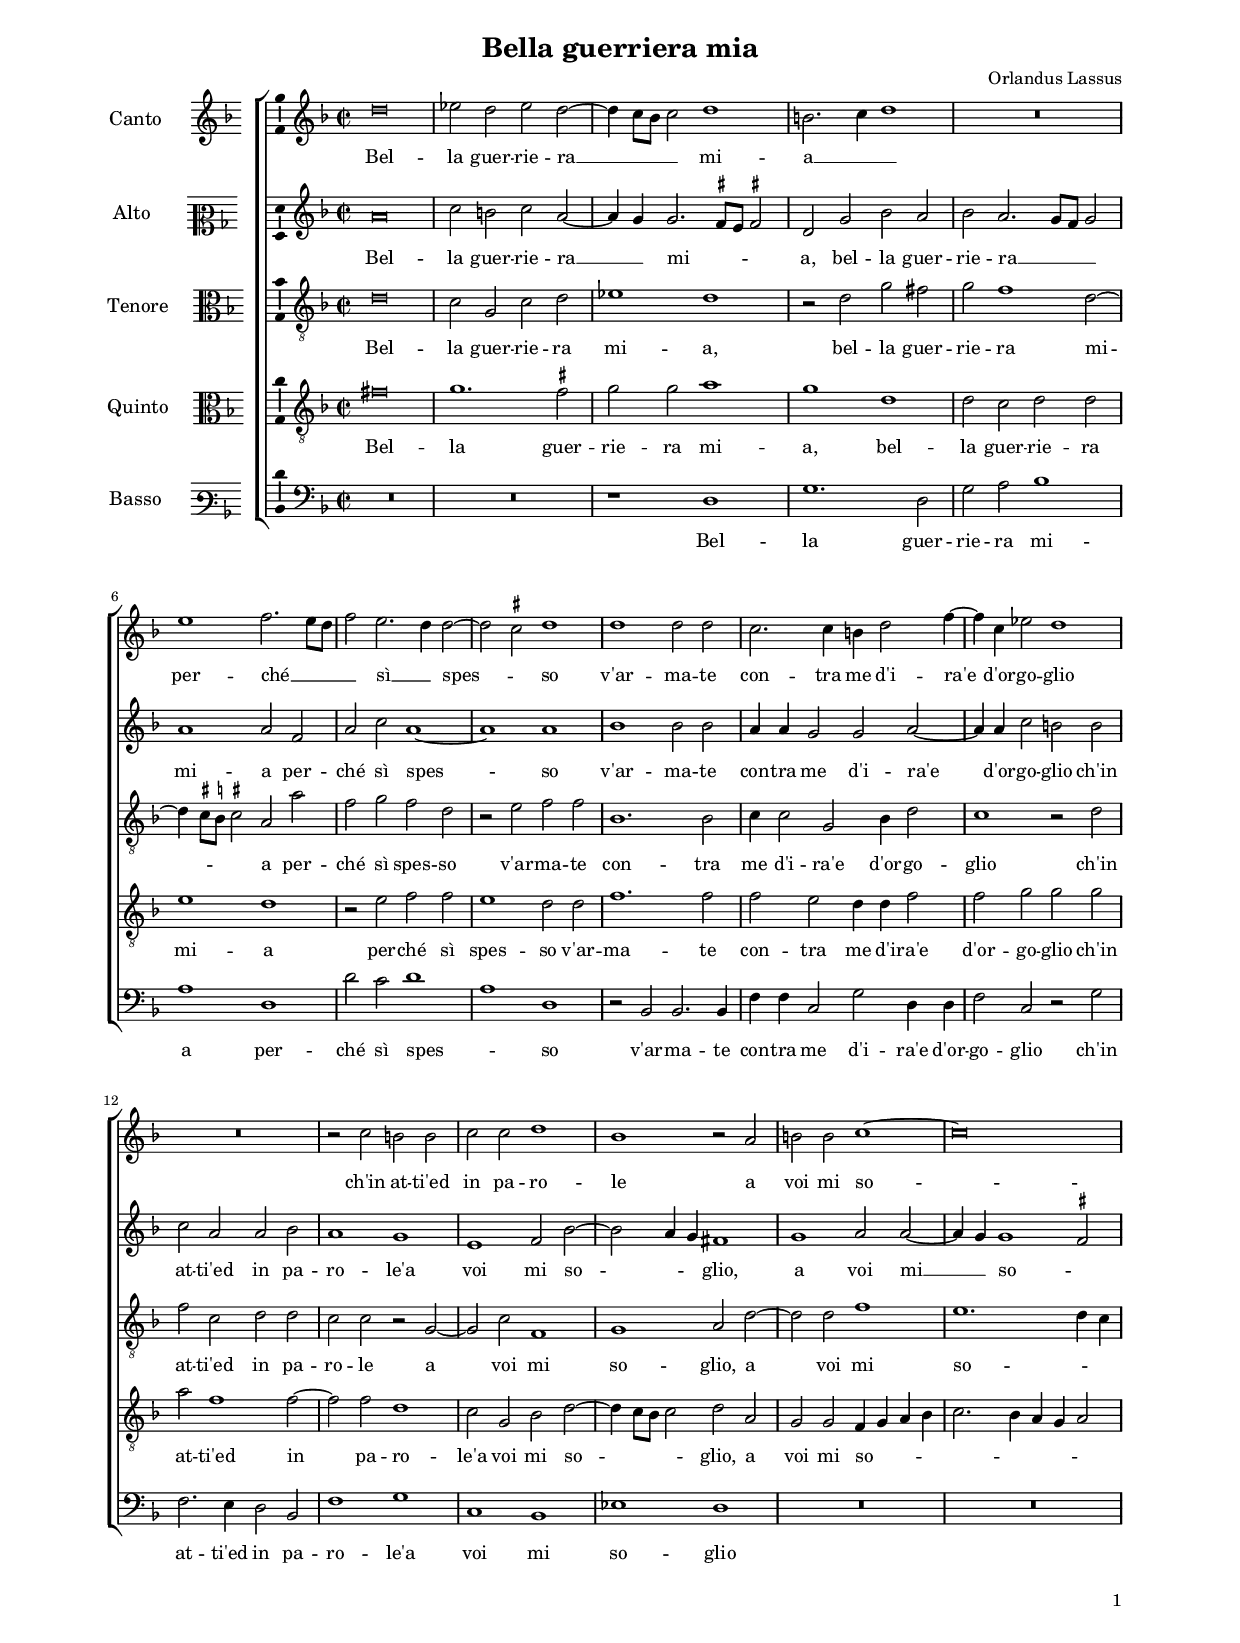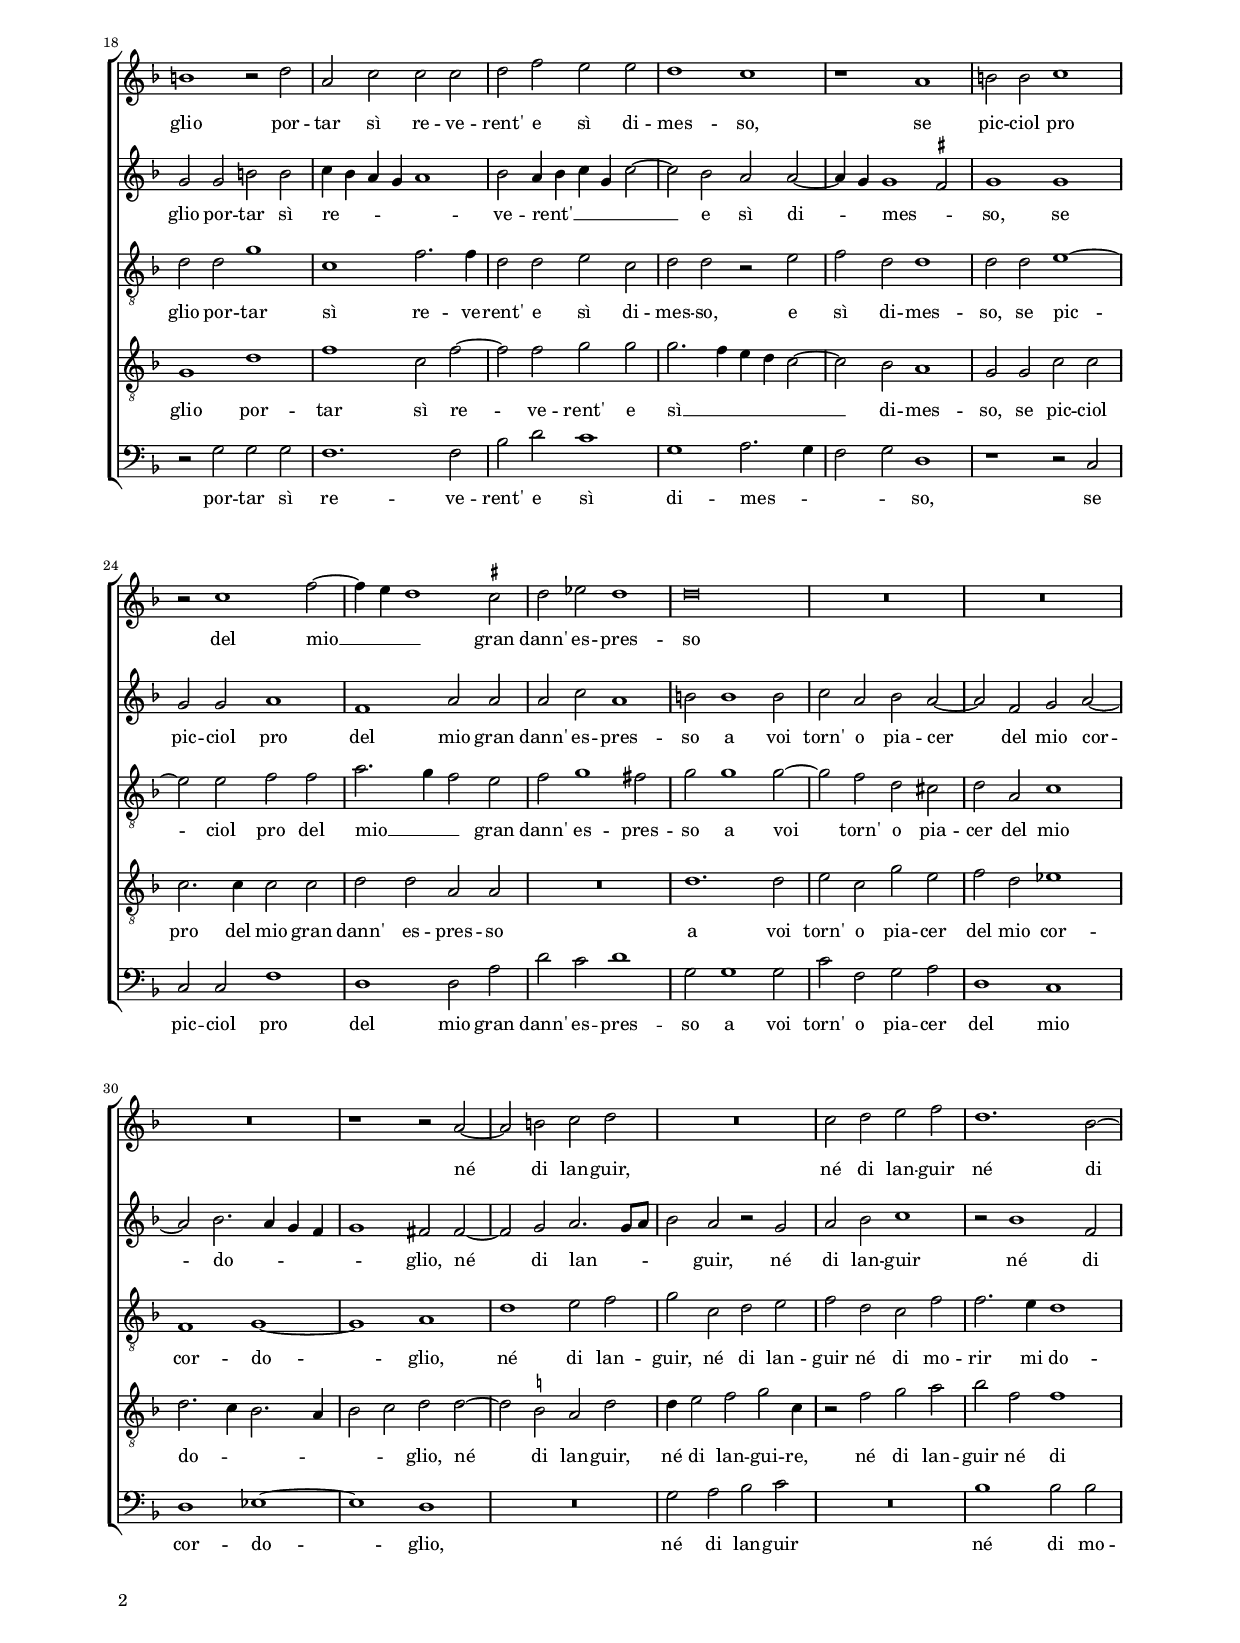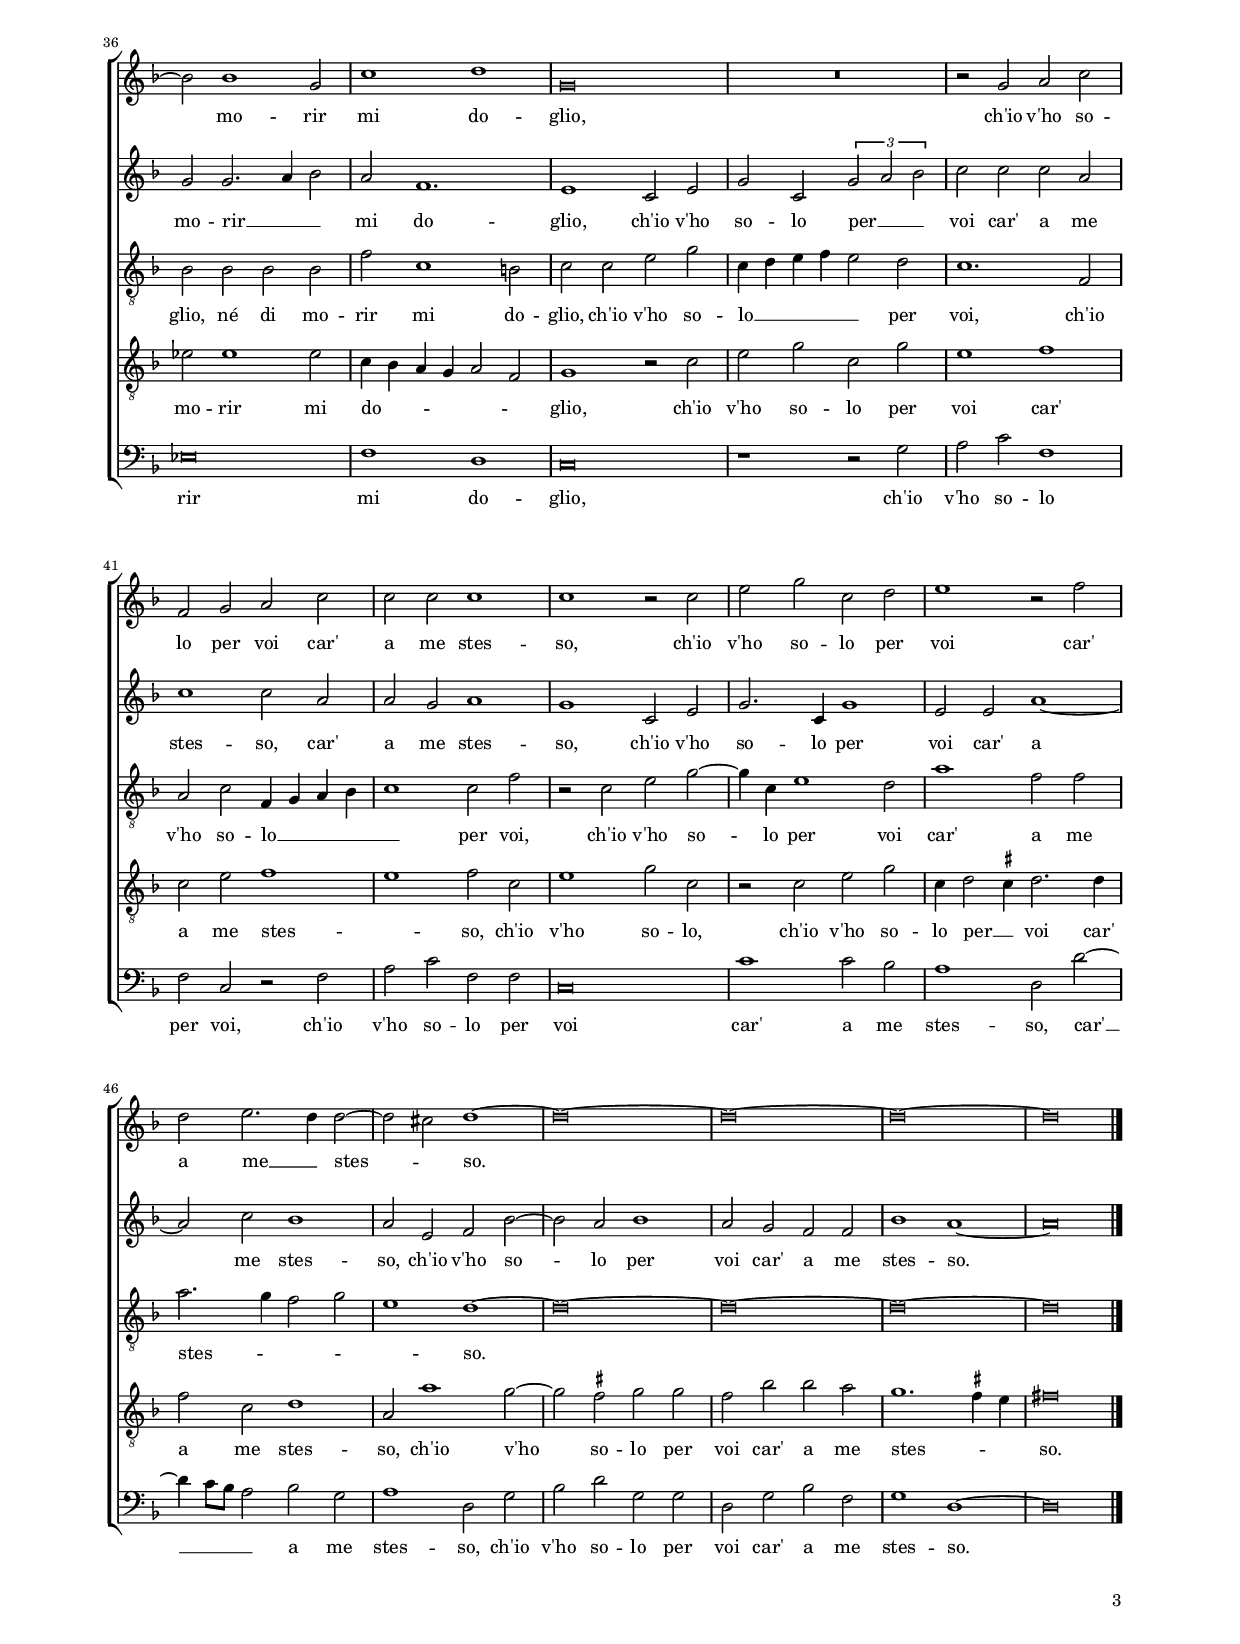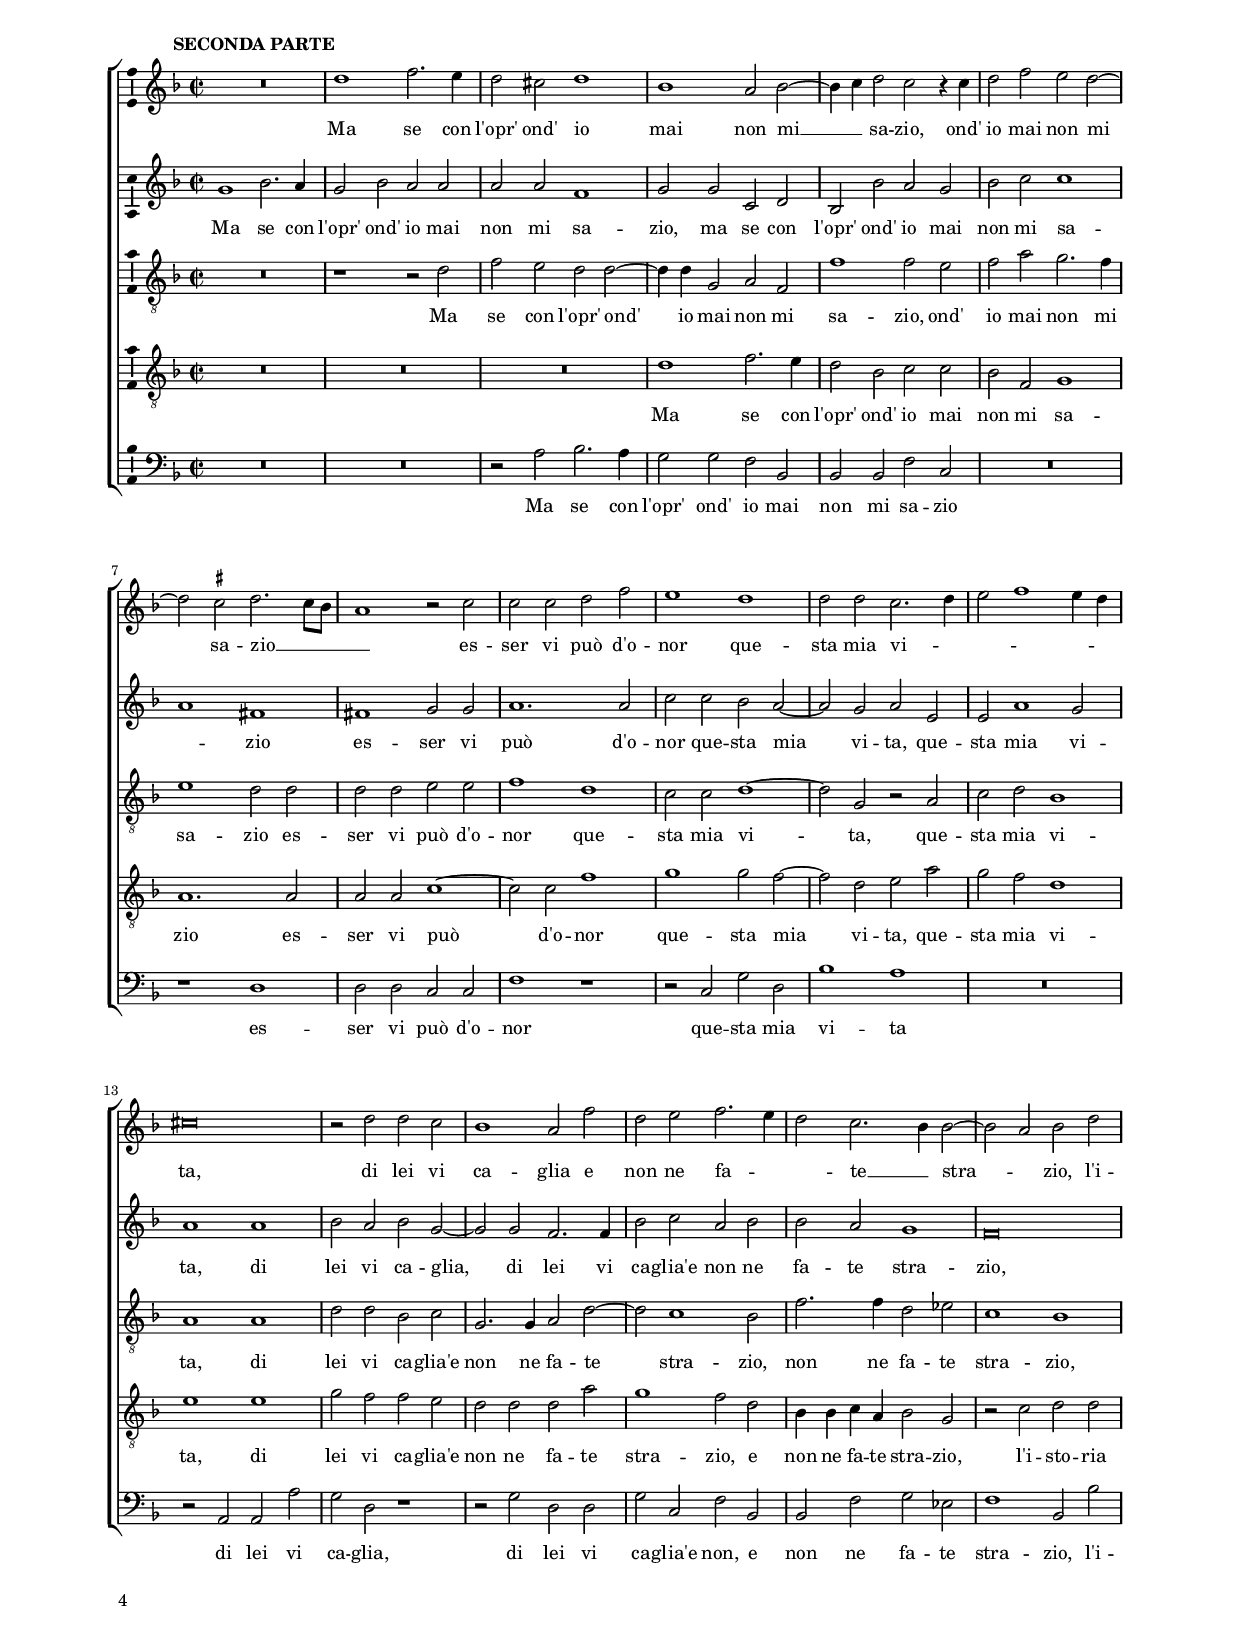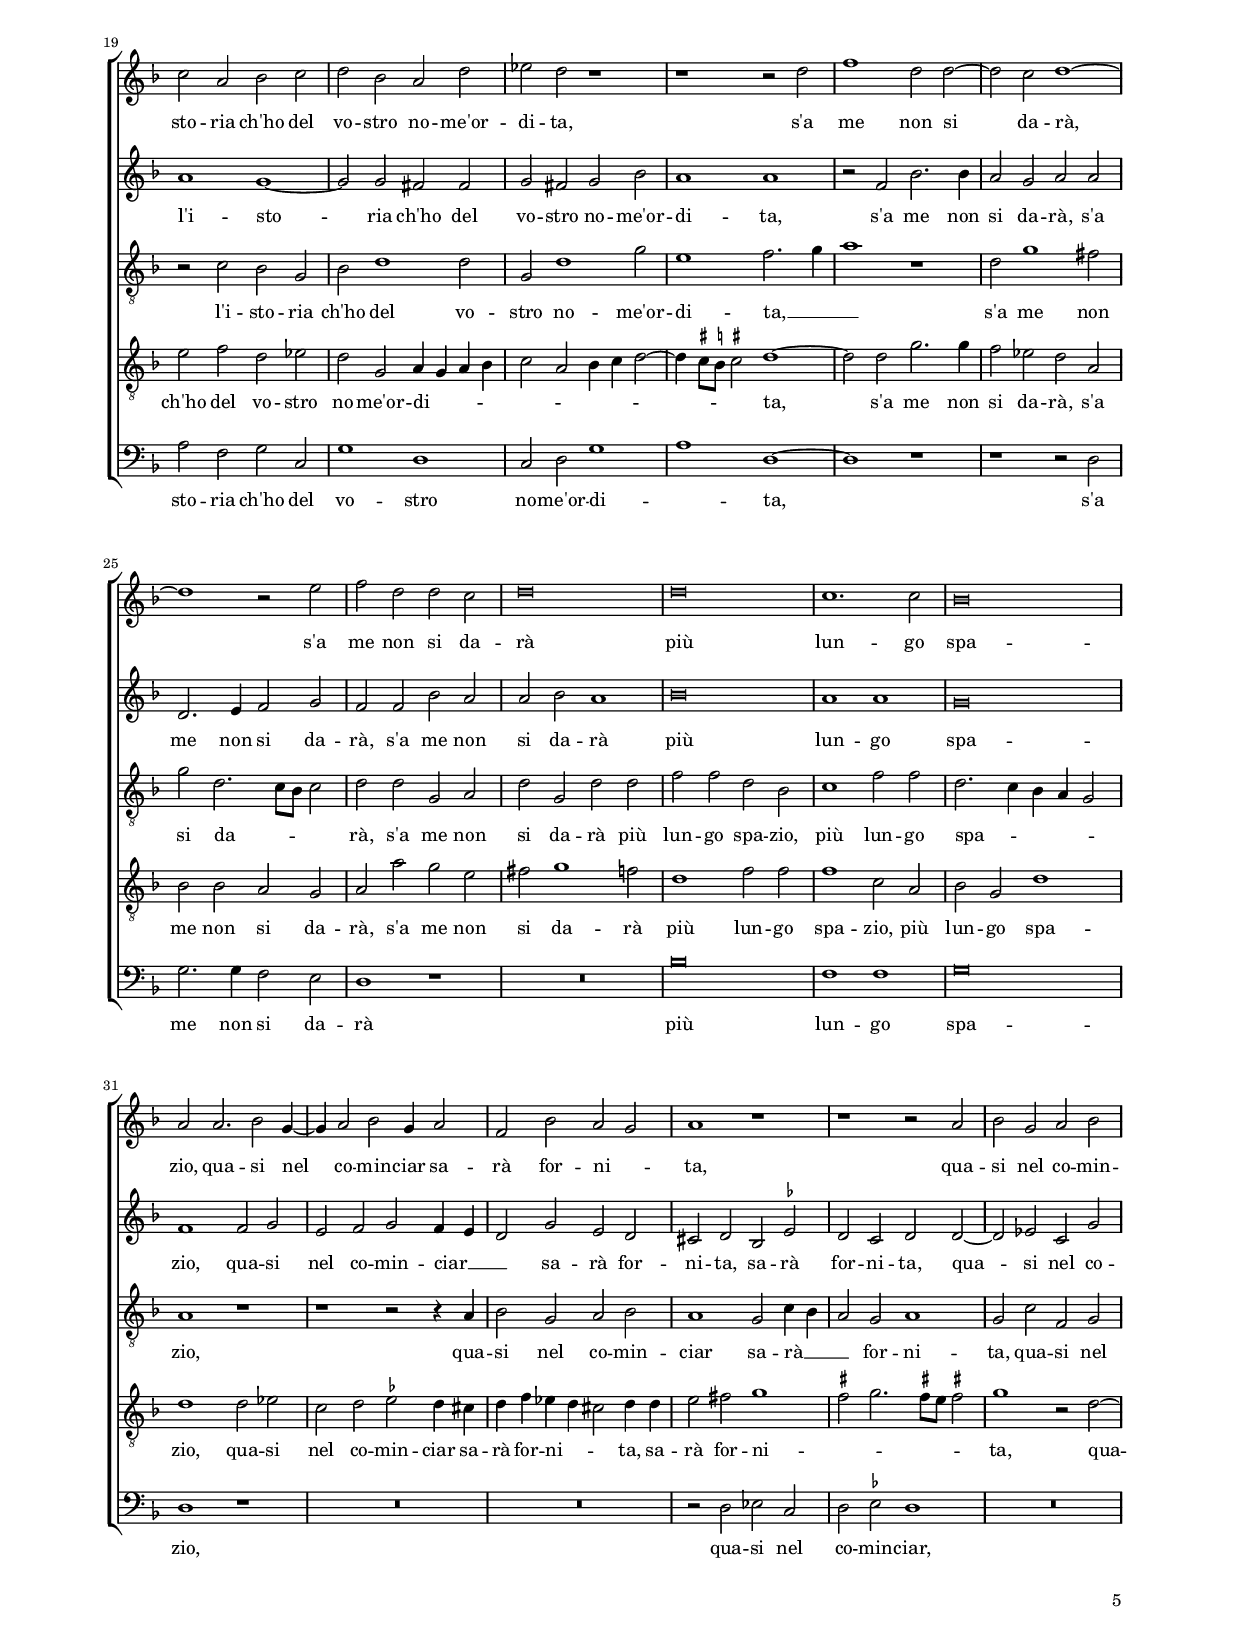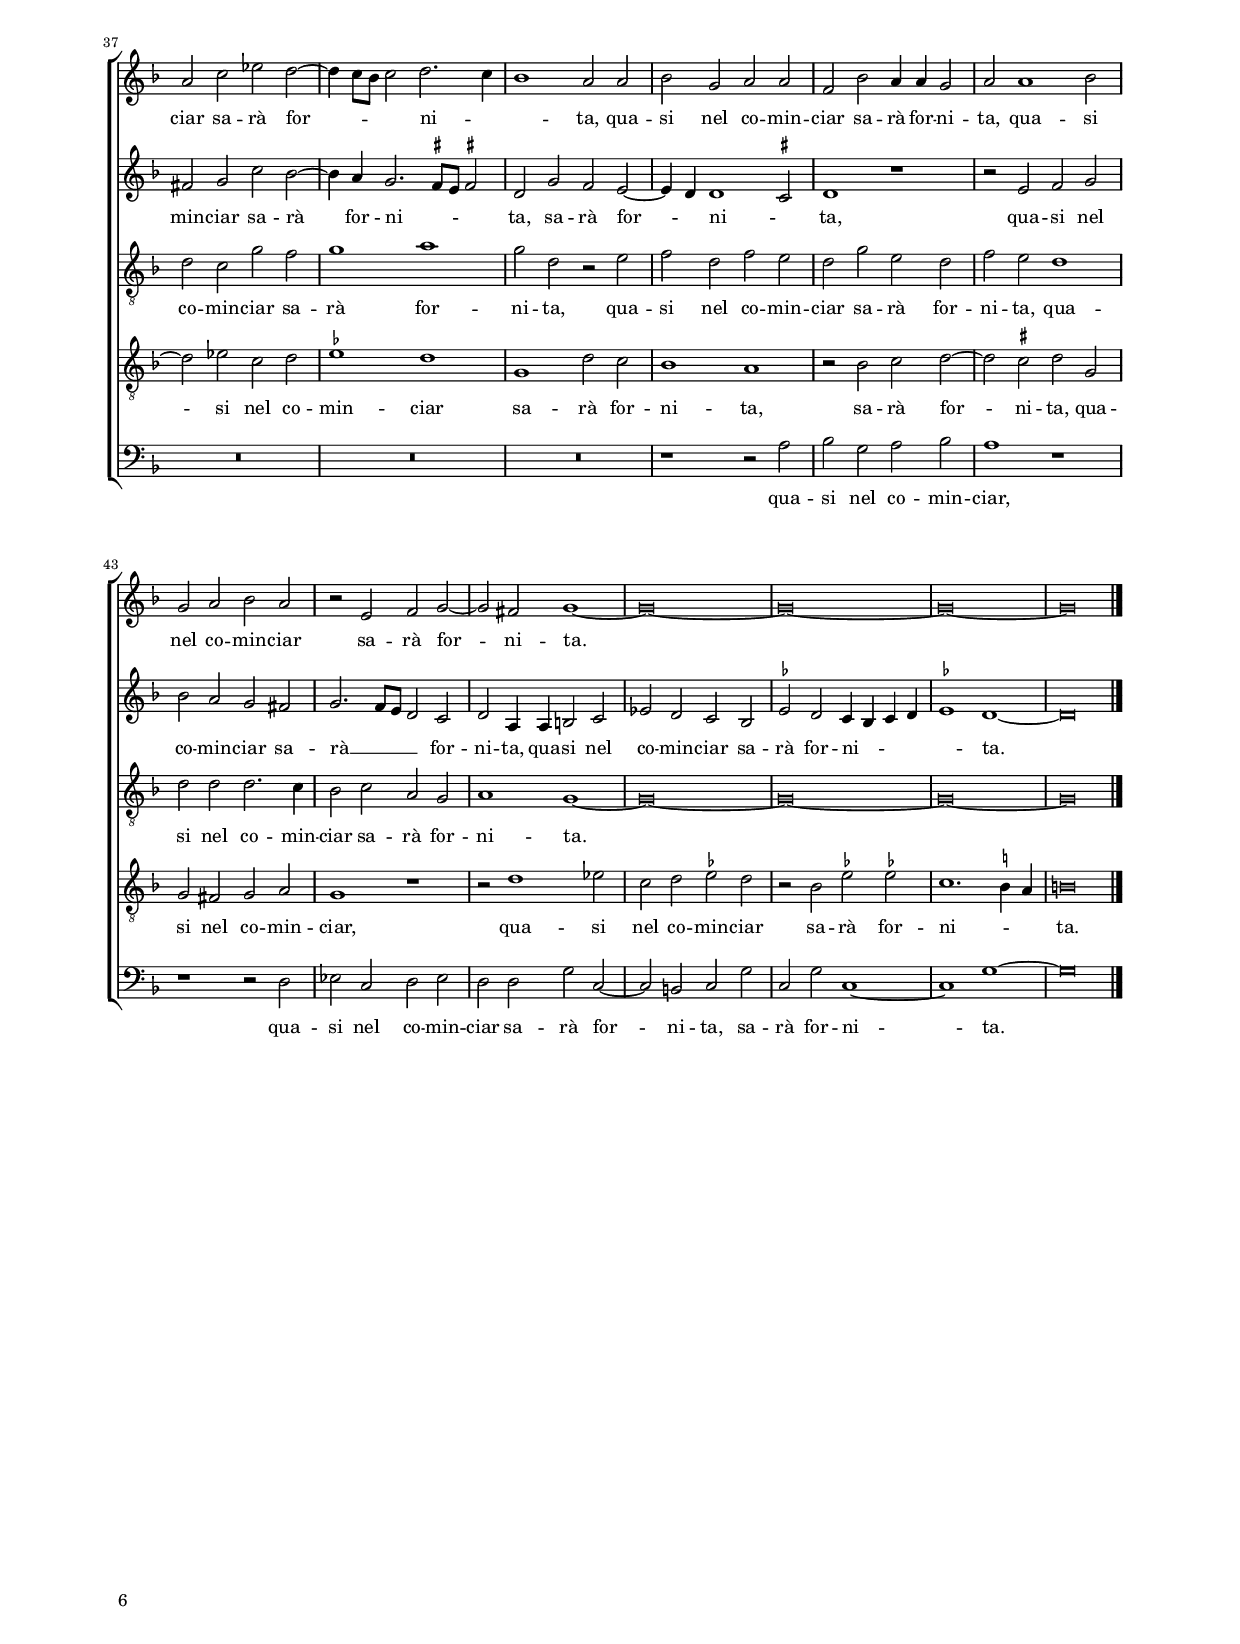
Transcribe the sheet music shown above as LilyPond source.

\header
{
  title="Bella guerriera mia"
  composer="Orlandus Lassus"
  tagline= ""
}

\version "2.24.1"
\language deutsch
#(set-global-staff-size 15)
% #(set-default-paper-size "letter")
#(ly:set-option 'point-and-click #f)

	
	ficta = { \once \set suggestAccidentals = ##t }
	
	forget = #(define-music-function (music) (ly:music?) #{
		\accidentalStyle forget
		$music
		\accidentalStyle default
		#})


\paper
	{
	top-margin = 1.8 \cm
	bottom-margin = 1.2 \cm
	left-margin = 2 \cm
	right-margin = 2 \cm
	ragged-bottom = ##f
	ragged-last-bottom = ##t
	print-page-number = ##f
	score-system-spacing = #'((basic-distance . 17) (minimum-distance . 14) (padding . 5) (strechability . 150))
	system-system-spacing = #'((basic-distance . 17) (minimum-distance . 14) (padding . 5) (strechability . 150))
	oddFooterMarkup=\markup   \fill-line { "" \fromproperty #'page:page-number-string }
	evenFooterMarkup=\markup  \fill-line { \fromproperty #'page:page-number-string "" }
	last-bottom-spacing = #'((basic-distance . 12) (minimum-distance . 7) (padding . 4))
%	systems-per-page = 3
%	page-count = 6
%	min-systems-per-page = 3
	}

global = {
	\key f \major
	\time 2/2 \set Score.measureLength = #(ly:make-moment 2/1)
	\set Score.tempoHideNote = ##t
	\tempo 2 = 90
	\skip 1*2*51 \bar "|."
	}
	

incipitcantus = \markup { \score {
	{
	\set Staff.instrumentName = \markup { \fontsize #1 "Canto" }
	\key f \major
	\clef violin
	s4 \bar ""
	}
	\layout  {
	raggedright = ##t
	indent = 1.8 \cm
	line-width = 2.5 \cm
	\context { \Staff \remove Time_signature_engraver }
	\override Staff.Clef.Y-extent = #'(0 . 0)
	}} \hspace #1 }
      
      
incipitaltus = \markup { \score {
	{
	\set Staff.instrumentName = \markup { \fontsize #1 "Alto" }
	\key f \major
	\clef mezzosoprano
	s4 \bar ""
	}
	\layout  {
	raggedright = ##t
	indent = 1.8 \cm
	line-width = 2.5 \cm
	\context { \Staff \remove Time_signature_engraver }
	\override Staff.Clef.Y-extent = #'(0 . 0)
	}} \hspace #1 }


incipittenor = \markup { \score {
	{
	\set Staff.instrumentName = \markup { \fontsize #1 "Tenore" }
	\key f \major
	\clef alto
	s4 \bar ""
	}
	\layout  {
	raggedright = ##t
	indent = 1.8 \cm
	line-width = 2.5 \cm
	\context { \Staff \remove Time_signature_engraver }
	\override Staff.Clef.Y-extent = #'(0 . 0)
	}} \hspace #1 }
      
      
incipitquintus = \markup { \score {
	{
	\set Staff.instrumentName = \markup { \fontsize #1 "Quinto" }
	\key f \major
	\clef alto
	s4 \bar ""
	}
	\layout  {
	raggedright = ##t
	indent = 1.8 \cm
	line-width = 2.5 \cm
	\context { \Staff \remove Time_signature_engraver }
	\override Staff.Clef.Y-extent = #'(0 . 0)
	}} \hspace #1 }
      
      
incipitbassus = \markup { \score {
	{
	\set Staff.instrumentName = \markup { \fontsize #1 "Basso" }
	\key f \major
	\clef varbaritone
	s4 \bar ""
	}
	\layout  {
	raggedright = ##t
	indent = 1.8 \cm
	line-width = 2.5 \cm
	\context { \Staff \remove Time_signature_engraver }
	\override Staff.Clef.Y-extent = #'(0 . 0)
	}} \hspace #1 }


cantus =  \relative c''
	{
	d\breve
	es2 d es d~
	d4 c8 b c2 d1
	h2. c4 d1
%5
	R\breve | \break \noPageBreak
	e1 f2. e8 d
	f2 e2. d4 d2~
	d2 \ficta cis d1
	d1 d2 d
%10
	c2. c4 h4 d2 f4~ |
	f4 c es2 d1 \break \noPageBreak
	R\breve
	r2 c h h
	c2 c d1
%15
	b1 r2 a |
	h2 h c1~
	c\breve \pageBreak
	h1 r2 d
	a2 c c c
%20
	d2 f e e |
	d1 c
	r1 a
	h2 h c1
	r2 c1 f2~
%25
	f4 e d1 \ficta cis2 |
	d2 es d1
	d\breve
	R\breve
	R\breve
%30
	R\breve |
	r1 r2 a~
	a2 h c d
	R\breve
	c2 d e f
%35
	d1. b2~ |
	b2 b1 g2
	c1 d
	g,\breve
	R\breve
%40
	r2 g a c |
	f,2 g a c
	c2 c c1
	c1 r2 c
	e2 g c, d
%45
	e1 r2 f |
	d2 e2. d4 d2~
	d2 cis d1~
	d\breve~
	d\breve~
%50
	d\breve~
	d\breve |
	}


altus =  \relative c'
	{
	a'\breve
	c2 h c a~
	a4 g g2. \ficta fis8 e \ficta fis!2
	d2 g b a
%5
	b2 a2. g8 f g2 |
	a1 a2 f
	a2 c a1~
	a1 a
	b1 b2 b
%10
	a4 a g2 g a~ |
	a4 a c2 h h
	c2 a a b
	a1 g
	e1 f2 b~
%15
	b2 a4 g fis1 |
	g1 a2 a~
	a4 g g1 \ficta fis2
	g2 g h h
	c4 b a g a1
%20
	b2 a4 b c g c2~ |
	c2 b a a~
	a4 g g1 \ficta fis2
	g1 g
	g2 g a1
%25
	f1 a2 a |
	a2 c a1
	h2 h1 h2
	c2 a b a~
	a2 f g a~
%30
	a2 b2. a4 g f |
	g1 fis2 fis~
	fis2 g a2. g8 a
	b2 a r g
	a2 b c1
%35
	r2 b1 f2 |
	g2 g2. a4 b2
	a2 f1.
	e1 c2 e
	g2 c, \tuplet 3/2 { g'2 a b }
%40
	c2 c c a |
	c1 c2 a
	a2 g a1
	g1 c,2 e
	g2. c,4 g'1
%45
	e2 e a1~ |
	a2 c b1
	a2 e f b~
	b2 a b1
	a2 g f f
%50
	b1 a~ |
	a\breve |
	}


tenor =  \relative c'
	{
	d\breve
	c2 g c d
	es1 d
	r2 d g fis
%5
	g2 f1 d2~ |
	d4 \ficta \ficta cis8 \ficta h \ficta cis!2 a a'
	f2 g f d
	r2 e f f
	b,1. b2
%10
	c4 c2 g b4 d2 |
	c1 r2 d
	f2 c d d
	c2 c r g~
	g2 c f,1
%15
	g1 a2 d~ |
	d2 d f1
	e1. d4 c
	d2 d g1
	c,1 f2. f4
%20
	d2 d e2 c |
	d2 d r e
	f2 d d1
	d2 d e1~
	e2 e f f
%25
	a2. g4 f2 e |
	f2 g1 fis2
	g2 g1 g2~
	g2 f d cis
	d2 a c1
%30
	f,1 g~ |
	g1 a
	d1 e2 f
	g2 c, d e
	f2 d c f
%35
	f2. e4 d1 |
	b2 b b b
	f'2 c1 h2
	c2 c e g
	c,4 d e f e2 d
%40
	c1. f,2 |
	a2 c f,4 g a b
	c1 c2 f
	r2 c e g~
	g4 c, e1 d2
%45
	a'1 f2 f |
	a2. g4 f2 g
	e1 d~
	d\breve~
	d\breve~
%50
	d\breve~
	d\breve |
	}


quintus  =  \relative c'
	{
	fis\breve
	g1. \ficta fis2
	g2 g a1
	g1 d
%5
	d2 c d d |
	e1 d
	r2 e f f
	e1 d2 d
	f1. f2
%10
	f2 e d4 d f2 |
	f2 g g g
	a2 f1 f2~
	f2 f d1
	c2 g b d~
%15
	d4 c8 b c2 d2 a  |
	g2 g f4 g a b
	c2. b4 a g a2
	g1 d'
	f1 c2 f~
%20
	f2 f g g |
	g2. f4 e d c2~
	c2 b a1
	g2 g c c
	c2. c4 c2 c
%25
	d2 d a a |
	R\breve
	d1. d2
	e2 c g' e
	f2 d es1
%30
	d2. c4 b2. a4 |
	b2 c d d~
	d2 \ficta h a d
	d4 e2 f g c,4
	r2 f g a
%35
	b2 f f1 |
	es2 es1 es2
	c4 b a g a2 f
	g1 r2 c
	e2 g c, g'
%40
	e1 f |
	c2 e f1
	e1 f2 c
	e1 g2 c,
	r2 c e g
%45
	c,4 d2 \ficta cis4 d2. d4 |
	f2 c d1
	a2 a'1 g2~
	g2 \ficta fis g g
	f2 b b a
%50
	g1. \ficta fis4 e |
	fis\breve |
	}


bassus  =  \relative c
	{
	R\breve
	R\breve
	r1 d
	g1. d2
%5
	g2 a b1 |
	a1 d,
	d'2 c d1
	a1 d,
	r2 b b2. b4
%10
	f'4 f c2 g' d4 d |
	f2 c r g'
	f2. e4 d2 b
	f'1 g
	c,1 b
%15
	es1 d |
	R\breve
	R\breve
	r2 g g g
	f1. f2
%20
	b2 d c1 |
	g1 a2. g4
	f2 g d1
	r1 r2 c
	c2 c f1
%25
	d1 d2 a' |
	d2 c d1
	g,2 g1 g2
	c2 f, g a
	d,1 c
%30
	d1 es~ |
	es1 d
	R\breve
	g2 a b c
	R\breve
%35
	b1 b2 b |
	es,\breve
	f1 d
	c\breve
	r1 r2 g'
%40
	a2 c f,1 |
	f2 c r f
	a2 c f, f
	c\breve
	c'1 c2 b
%45
	a1 d,2 d'~ |
	d4 c8 b a2 b g
	a1 d,2 g
	b2 d g, g
	d2 g b f
%50
	g1 d~
	d\breve |
	}


lyricscantus = \lyricmode {
	Bel -- la guer -- rie -- ra __ _ _ _ mi -- a __ _ _ per -- ché __ _ _ _ sì __ _ spes -- _ so
	v'ar -- ma -- te con -- tra me d'i -- ra'e d'or -- go -- glio
	ch'in at -- ti'ed in pa -- ro -- le a voi mi so -- glio
	por -- tar sì re -- ve -- rent' e sì di -- mes -- so,
	se pic -- ciol pro del mio __ _ _ gran dann' es -- pres -- so
	né di lan -- guir,
	né di lan -- guir né di mo -- rir mi do -- glio,
	ch'io v'ho so -- lo per voi car' a me stes -- so,
	ch'io v'ho so -- lo per voi car' a me __ _ stes -- _ so.
	}


lyricsaltus = \lyricmode {
	Bel -- la guer -- rie -- ra __ _ mi -- _ _ _ a,
	bel -- la guer -- rie -- ra __ _ _ _ mi -- a per -- ché sì spes -- so
	v'ar -- ma -- te con -- tra me d'i -- ra'e d'or -- go -- glio
	ch'in at -- ti'ed in pa -- ro -- le'a voi mi so -- _ _ glio,
	a voi mi __ _ so -- _ glio
	por -- tar sì re -- _ _ _ _ ve -- rent' __ _ _ _ _ e sì di -- _ mes -- _ so,
	se pic -- ciol pro del mio gran dann' es -- pres -- so
	a voi torn' o pia -- cer del mio cor -- do -- _ _ _ _ glio,
	né di lan -- _ _ _ guir,
	né di lan -- guir né di mo -- rir __ _ _ mi do -- glio,
	ch'io v'ho so -- lo per __ _ _ voi car' a me stes -- so,
	car' a me stes -- so,
	ch'io v'ho so -- lo per voi car' a me stes -- so,
	ch'io v'ho so -- lo per voi car' a me stes -- so.
	}


lyricstenor = \lyricmode {
	Bel -- la guer -- rie -- ra mi -- a,
	bel -- la guer -- rie -- ra mi -- _ _ _ a per -- ché sì spes -- so
	v'ar -- ma -- te con -- tra me d'i -- ra'e d'or -- go -- glio
	ch'in at -- ti'ed in pa -- ro -- le a voi mi so -- glio,
	a voi mi so -- _ _ glio
	por -- tar sì re -- ve -- rent' e sì di -- mes -- so,
	e sì di -- mes -- so,
	se pic -- ciol pro del mio __ _ _ gran dann' es -- pres -- so
	a voi torn' o pia -- cer del mio cor -- do -- glio,
	né di lan -- guir,
	né di lan -- guir né di mo -- rir mi do -- glio,
	né di mo -- rir mi do -- glio,
	ch'io v'ho so -- lo __ _ _ _ _ per voi,
	ch'io v'ho so -- lo __ _ _ _ _ per voi,
	ch'io v'ho so -- lo per voi car' a me stes -- _ _ _ _ so.
	}


lyricsquintus = \lyricmode {
	Bel -- la guer -- rie -- ra mi -- a,
	bel -- la guer -- rie -- ra mi -- a per -- ché sì spes -- so
	v'ar -- ma -- te con -- tra me d'i -- ra'e d'or -- go -- glio
	ch'in at -- ti'ed in pa -- ro -- le'a voi mi so -- _ _ _ glio,
	a voi mi so -- _ _ _ _ _ _ _ _ glio
	por -- tar sì re -- ve -- rent' e sì __ _ _ _ _ di -- mes -- so,
	se pic -- ciol pro del mio gran dann' es -- pres -- so
	a voi torn' o pia -- cer del mio cor -- do -- _ _ _ _ _ glio,
	né di lan -- guir,
	né di lan -- gui -- re,
	né di lan -- guir né di mo -- rir mi do -- _ _ _ _ _ glio,
	ch'io v'ho so -- lo per voi car' a me stes -- _ so,
	ch'io v'ho so -- lo,
	ch'io v'ho so -- lo per __ _ voi car' a me stes -- so,
	ch'io v'ho so -- lo per voi car' a me stes -- _ _ so.
	}


lyricsbassus = \lyricmode {
	Bel -- la guer -- rie -- ra mi -- a per -- ché sì spes -- _ so
	v'ar -- ma -- te con -- tra me d'i -- ra'e d'or -- go -- glio
	ch'in at -- ti'ed in pa -- ro -- le'a voi mi so -- glio
	por -- tar sì re -- ve -- rent' e sì di -- mes -- _ _ _ so,
	se pic -- ciol pro del mio gran dann' es -- pres -- so
	a voi torn' o pia -- cer del mio cor -- do -- glio,
	né di lan -- guir né di mo -- rir mi do -- glio,
	ch'io v'ho so -- lo per voi,
	ch'io v'ho so -- lo per voi car' a me stes -- so,
	car' __ _ _ _ a me stes -- so,
	ch'io v'ho so -- lo per voi car' a me stes -- so.
	}


\score
{  
	% \transpose {
	\new ChoirStaff \with { \override StaffGrouper.staff-staff-spacing.basic-distance = #12 }
	<<

	\new Staff << \global
	\new Voice="v1" {
		\set Staff.instrumentName=\incipitcantus
		\set Staff.midiInstrument = "reed organ"
		\clef violin
		\cantus }
	\new Lyrics \lyricsto "v1" {\lyricscantus }
	>>


	\new Staff << \global
	\new Voice="v2" {
		\set Staff.instrumentName=\incipitaltus
		\set Staff.midiInstrument = "reed organ"
		\clef violin % "G_8"
		\altus}
	\new Lyrics \lyricsto "v2" {\lyricsaltus }
	>>


	\new Staff << \global
	\new Voice="v3" {
		\set Staff.instrumentName=\incipittenor
		\set Staff.midiInstrument = "reed organ"
		\clef "G_8"
		\tenor }
	\new Lyrics \lyricsto "v3" {\lyricstenor }
	>>


	\new Staff << \global
	\new Voice="v5" {
		\set Staff.instrumentName=\incipitquintus
		\set Staff.midiInstrument = "reed organ"
		\clef "G_8"
		\quintus}
	\new Lyrics \lyricsto "v5" {\lyricsquintus }
	>>


	\new Staff << \global
	\new Voice="v4" {
		\set Staff.instrumentName=\incipitbassus
		\set Staff.midiInstrument = "reed organ"
		\clef bass
		\bassus }
	\new Lyrics \lyricsto "v4" {\lyricsbassus}
	>>

	>>
	% } % transpose

	\layout
	{
	indent = 2.5 \cm
	\context { \Staff \override TimeSignature.break-visibility = #end-of-line-invisible }
	\context { \Lyrics \override VerticalAxisGroup.nonstaff-relatedstaff-spacing.padding = #1.4 }
	\context { \Staff \consists Ambitus_engraver }
	\context { \Score \override BarNumber.padding = #2 }
	\context { \Voice \override NoteHead.style = #'baroque }
	}


\midi
	{
	\tempo 2 = 90
	}

}

%%%%%%%%%%%%%%%%%%%%  SECUNDA PARS %%%%%%%%%%%%%%%%%%%%


global = {
	\key f \major
	\time 2/2 \set Score.measureLength = #(ly:make-moment 2/1)
	\set Score.tempoHideNote = ##t
	\tempo 2 = 90
	\skip 1*2*49 \bar "|."
	}


cantus =  \relative c''
	{
	R\breve
	d1 f2. e4
	d2 cis d1
	b1 a2 b~
%5
	b4 c d2 c r4 c |
	d2 f e d~
	d2 \ficta cis d2. \forget c8 b
	a1 r2 c
	c2 c d f
%10
	e1 d |
	d2 d c2. d4
	e2 f1 e4 d
	cis\breve
	r2 d d c
%15
	b1 a2 f' |
	d2 e f2. e4
	d2 c2. b4 b2~
	b2 a b d
	c2 a b c
%20
	d2 b a d |
	es2 d r1
	r1 r2 d
	f1 d2 d~
	d2 c d1~
%25
	d1 r2 e |
	f2 d d c
	d\breve
	d\breve
	c1. c2
%30
	b\breve |
	a2 a2. b2 g4~
	g4 a2 b g4 a2
	f2 b a g
	a1 r
%35
	r1 r2 a |
	b2 g a b
	a2 c es d~
	d4 c8 b c2 d2. c4
	b1 a2 a
%40
	b2 g a a |
	f2 b a4 a g2
	a2 a1 b2
	g2 a b a
	r2 e f g~
%45
	g2 fis g1~ |
	g\breve~
	g\breve~
	g\breve~
	g\breve |
	}


altus =  \relative c'
	{
	g'1 b2. a4
	g2 b a a
	a2 a f1
	g2 g c, d
%5
	b2 b' a g |
	b2 c c1
	a1 fis
	fis1 g2 g
	a1. a2
%10
	c2 c b a~ |
	a2 g a e
	e2 a1 g2
	a1 a
	b2 a b g~
%15
	g2 g f2. f4 |
	b2 c a b
	b2 a g1
	f\breve
	a1 g~
%20
	g2 g fis fis |
	g2 fis g b
	a1 a
	r2 f b2. b4
	a2 g a a
%25
	d,2. e4 f2 g |
	f2 f b a
	a2 b a1
	b\breve
	a1 a
%30
	g\breve |
	f1 f2 g
	e2 f g f4 e
	d2 g e d
	cis2 d b \ficta es
%35
	d2 c d d~ |
	d2 es c g'
	fis2 g c b~
	b4 a g2. \ficta fis8 e \ficta fis!2
	d2 g f e~
%40
	e4 d d1 \ficta cis2 |
	d1 r
	r2 e f g
	b2 a g fis
	g2. f8 e d2 c
%45
	d2 a4 a h2 c |
	es2 d c b
	\ficta es2 d c4 b c d
	\ficta es1 d~
	d\breve |
	}


tenor =  \relative c'
	{
	R\breve
	r1 r2 d
	f2 e d d~
	d4 d g,2 a f
%5
	f'1 f2 e |
	f2 a g2. f4
	e1 d2 d
	d2 d e e
	f1 d
%10
	c2 c d1~ |
	d2 g, r a
	c2 d b1
	a1 a
	d2 d b c
%15
	g2. g4 a2 d~ |
	d2 c1 b2
	f'2. f4 d2 es
	c1 b
	r2 c b g
%20
	b2 d1 d2 |
	g,2 d'1 g2
	e1 f2. g4
	a1 r
	d,2 g1 fis2
%25
	g2 d2. c8 b c2 |
	d2 d g, a
	d2 g, d' d
	f2 f d b
	c1 f2 f
%30
	d2. c4 b a g2 |
	a1 r
	r1 r2 r4 a
	b2 g a b
	a1 g2 c4 b
%35
	a2 g a1 |
	g2 c f, g
	d'2 c g' f
	g1 a
	g2 d r e
%40
	f2 d f e |
	d2 g e2 d
	f2 e d1
	d2 d d2. c4
	b2 c a g
%45
	a1 g~ |
	g\breve~
	g\breve~
	g\breve~
	g\breve |
	}


quintus  =  \relative c'
	{
	R\breve
	R\breve
	R\breve
	d1 f2. e4
%5
	d2 b c c |
	b2 f g1
	a1. a2
	a2 a c1~
	c2 c f1
%10
	g1 g2 f~ |
	f2 d e a
	g2 f d1
	e1 e
	g2 f f e
%15
	d2 d d a' |
	g1 f2 d
	b4 b c a b2 g
	r2 c d d
	e2 f d es
%20
	d2 g, a4 g a b |
	c2 a b4 c d2~
	d4 \ficta cis8 \ficta h \ficta cis!2 d1~
	d2 d g2. g4
	f2 es d a
%25
	b2 b a g |
	a2 a' g e
	fis2 g1 f2
	d1 f2 f
	f1 c2 a
%30
	b2 g d'1 |
	d1 d2 es
	c2 d \ficta es d4 cis
	d4 f es d cis2 d4 d
	e2 fis g1
%35
	\ficta fis2 g2. \ficta fis!8 e \ficta fis!2 |
	g1 r2 d~
	d2 es c d
	\ficta es1 d
	g,1 d'2 c
%40
	b1 a |
	r2 b c d~
	d2 \ficta cis d g,
	g2 fis g a
	g1 r
%45
	r2 d'1 es2 |
	c2 d \ficta es d
	r2 b \ficta es \ficta es!
	c1. \ficta h4 a
	h\breve |
	}


bassus  =  \relative c
	{
	R\breve
	R\breve
	r2 a' b2. a4
	g2 g f b,
%5
	b2 b f' c |
	R\breve
	r1 d
	d2 d c c
	f1 r
%10
	r2 c g' d |
	b'1 a
	R\breve
	r2 a, a a'
	g2 d r1
%15
	r2 g d d |
	g2 c, f b,
	b2 f' g es
	f1 b,2 b'
	a2 f g c,
%20
	g'1 d |
	c2 d g1
	a1 d,~
	d1 r
	r1 r2 d
%25
	g2. g4 f2 e |
	d1 r
	R\breve
	b'\breve
	f1 f
%30
	g\breve |
	d1 r
	R\breve
	R\breve
	r2 d es c
%35
	d2 \ficta es d1 |
	R\breve
	R\breve
	R\breve
	R\breve
%40
	r1 r2 a' |
	b2 g a b
	a1 r
	r1 r2 d,
	es2 c d es
%45
	d2 d g c,~ |
	c2 h c g'
	c,2 g' c,1~
	c1 g'~
	g\breve |
	}


lyricscantus = \lyricmode {
	Ma se con l'opr' ond' io mai non mi __ _ sa -- zio,
	ond' io mai non mi sa -- zio __ _ _ _
	es -- ser vi può d'o -- nor que -- sta mia vi -- _ _ _ _ _ ta,
	di lei vi ca -- glia e non ne fa -- _ _ te __ _ stra -- _ zio,
	l'i -- sto -- ria ch'ho del vo -- stro no -- me'or -- di -- ta,
	s'a me non si da -- rà,
	s'a me non si da -- rà più lun -- go spa -- zio,
	qua -- si nel co -- min -- ciar sa -- rà for -- ni -- _ ta,
	qua -- si nel co -- min -- ciar sa -- rà for -- _ _ _ ni -- _ _ ta,
	qua -- si nel co -- min -- ciar sa -- rà for -- ni -- ta,
	qua -- si nel co -- min -- ciar sa -- rà for -- ni -- ta.
	}


lyricsaltus = \lyricmode {
	Ma se con l'opr' ond' io mai non mi sa -- zio,
	ma se con l'opr' ond' io mai non mi sa -- _ zio
	es -- ser vi può d'o -- nor que -- sta mia vi -- ta,
	que -- sta mia vi -- ta,
	di lei vi ca -- glia,
	di lei vi ca -- glia'e non ne fa -- te stra -- zio,
	l'i -- sto -- ria ch'ho del vo -- stro no -- me'or -- di -- ta,
	s'a me non si da -- rà,
	s'a me non si da -- rà,
	s'a me non si da -- rà più lun -- go spa -- zio,
	qua -- si nel co -- min -- ciar __ _ _ sa -- rà for -- ni -- ta,
	sa -- rà for -- ni -- ta,
	qua -- si nel co -- min -- ciar sa -- rà for -- ni -- _ _ _ ta,
	sa -- rà for -- _ ni -- _ ta,
	qua -- si nel co -- min -- ciar sa -- rà __ _ _ _ for -- ni -- ta,
	qua -- si nel co -- min -- ciar sa -- rà for -- ni -- _ _ _ _ ta.
	}


lyricstenor = \lyricmode {
	Ma se con l'opr' ond' io mai non mi sa -- zio,
	ond' io mai non mi sa -- zio
	es -- ser vi può d'o -- nor que -- sta mia vi -- ta,
	que -- sta mia vi -- ta,
	di lei vi ca -- glia'e non ne fa -- te stra -- zio,
	non ne fa -- te stra -- zio,
	l'i -- sto -- ria ch'ho del vo -- stro no -- me'or -- di -- ta, __ _ _
	s'a me non si da -- _ _ _ rà,
	s'a me non si da -- rà più lun -- go spa -- zio,
	più lun -- go spa -- _ _ _ _ zio,
	qua -- si nel co -- min -- ciar sa -- rà __ _ _ for -- ni -- ta,
	qua -- si nel co -- min -- ciar sa -- rà for -- ni -- ta,
	qua -- si nel co -- min -- ciar sa -- rà for -- ni -- ta,
	qua -- si nel co -- min -- ciar sa -- rà for -- ni -- ta.
	}


lyricsquintus = \lyricmode {
	Ma se con l'opr' ond' io mai non mi sa -- zio
	es -- ser vi può d'o -- nor que -- sta mia vi -- ta,
	que -- sta mia vi -- ta,
	di lei vi ca -- glia'e non ne fa -- te stra -- zio,
	e non ne fa -- te stra -- zio,
	l'i -- sto -- ria ch'ho del vo -- stro no -- me'or -- di -- _ _ _ _ _ _ _ _ _ _ _ ta,
	s'a me non si da -- rà,
	s'a me non si da -- rà,
	s'a me non si da -- rà più lun -- go spa -- zio,
	più lun -- go spa -- zio,
	qua -- si nel co -- min -- ciar sa -- rà for -- ni -- _ _ ta,
	sa -- rà for -- ni -- _ _ _ _ _ ta,
	qua -- si nel co -- min -- ciar sa -- rà for -- ni -- ta,
	sa -- rà for -- ni -- ta,
	qua -- si nel co -- min -- ciar,
	qua -- si nel co -- min -- ciar sa -- rà for -- ni -- _ _ ta.
	}


lyricsbassus = \lyricmode {
	Ma se con l'opr' ond' io mai non mi sa -- zio
	es -- ser vi può d'o -- nor que -- sta mia vi -- ta
	di lei vi ca -- glia,
	di lei vi ca -- glia'e non,
	e non ne fa -- te stra -- zio,
	l'i -- sto -- ria ch'ho del vo -- stro no -- me'or -- di -- _ ta,
	s'a me non si da -- rà più lun -- go spa -- zio,
	qua -- si nel co -- min -- ciar,
	qua -- si nel co -- min -- ciar,
	qua -- si nel co -- min -- ciar sa -- rà for -- ni -- ta,
	sa -- rà for -- ni -- ta.
	}


\score
	{  
	% \transpose {
	\new ChoirStaff \with { \override StaffGrouper.staff-staff-spacing.basic-distance = #12 }
	<<

	\new Staff <<\global
	\new Voice="v1" {
	  %\set Staff.instrumentName=Cantus
		\set Staff.midiInstrument = "reed organ"
		\clef violin
		\cantus }
	\new Lyrics \lyricsto "v1" {\lyricscantus }
	>>


	\new Staff << \global
	\new Voice="v2" {
	  %\set Staff.instrumentName=Altus
		\set Staff.midiInstrument = "reed organ"
		\clef violin % "G_8"
		\altus}
	\new Lyrics \lyricsto "v2" {\lyricsaltus }
	>>


	\new Staff <<\global
	\new Voice="v3" {
	  %\set Staff.instrumentName=Tenor
		\set Staff.midiInstrument = "reed organ"
		\clef "G_8"
		\tenor }
	\new Lyrics \lyricsto "v3" {\lyricstenor }
	>>


	\new Staff << \global
	\new Voice="v5" {
	  %\set Staff.instrumentName=Quintus
		\set Staff.midiInstrument = "reed organ"
		\clef "G_8"
		\quintus}
	\new Lyrics \lyricsto "v5" {\lyricsquintus }
	>>


	\new Staff <<\global
	\new Voice="v4" {
	  %\set Staff.instrumentName=Bassus
		\set Staff.midiInstrument = "reed organ"
		\clef bass
		\bassus }
	\new Lyrics \lyricsto "v4" {\lyricsbassus}
	>>
	
	>>
	% } % transpose

	\layout
	{
	indent = 0 \cm
	\context { \Staff \override TimeSignature.break-visibility = #end-of-line-invisible }
	\context { \Lyrics \override VerticalAxisGroup.nonstaff-relatedstaff-spacing.padding = #1.4 }
	\context { \Staff \consists Ambitus_engraver }
	\context { \Score \override BarNumber.padding = #2 }
	\context { \Voice \override NoteHead.style = #'baroque }
	}

	\header { piece = \markup { \raise #2 \hspace # 7 \bold "SECONDA PARTE"} }

\midi
	{
    	\tempo 2 = 90
	}
	
}

% EOF
